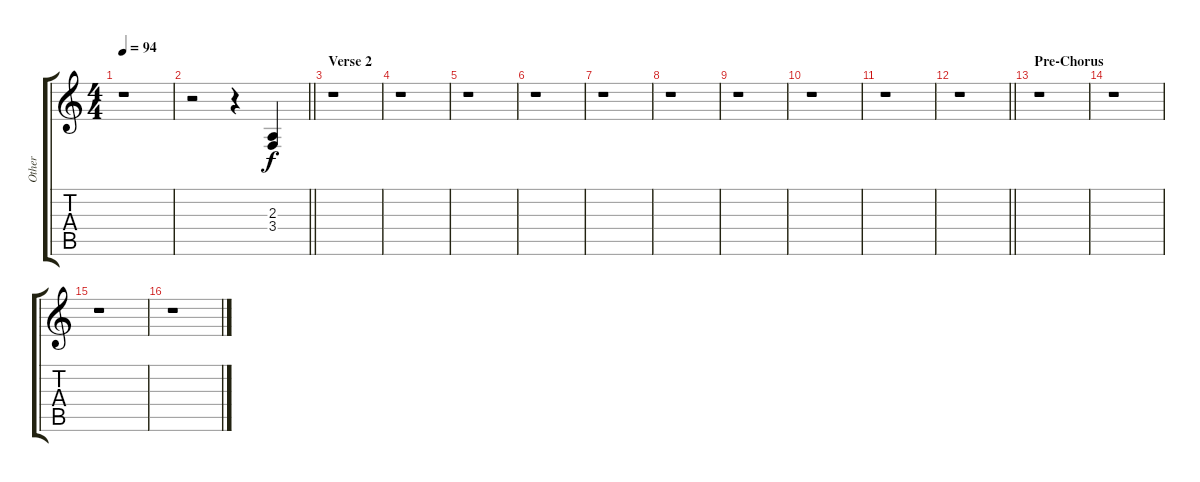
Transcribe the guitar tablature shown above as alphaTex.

\track ("Other" "Other") {instrument drawbarorgan}
\staff {score tabs}
\tuning (E4 B3 G3 D3 A2 E2) {hide}
\ts (4 4)
\tempo 94
\clef g2
\ks c
r.1{dy f} |
\barLineRight lightlight
r.2 r.4 (2.3 3.4).4 |
\section ("" "Verse 2")
r.1 |
r.1 |
r.1 |
r.1 |
r.1 |
r.1 |
r.1 |
r.1 |
r.1 |
\barLineRight lightlight
r.1 |
\section ("" "Pre-Chorus")
r.1 |
r.1 |
r.1 |
r.1
